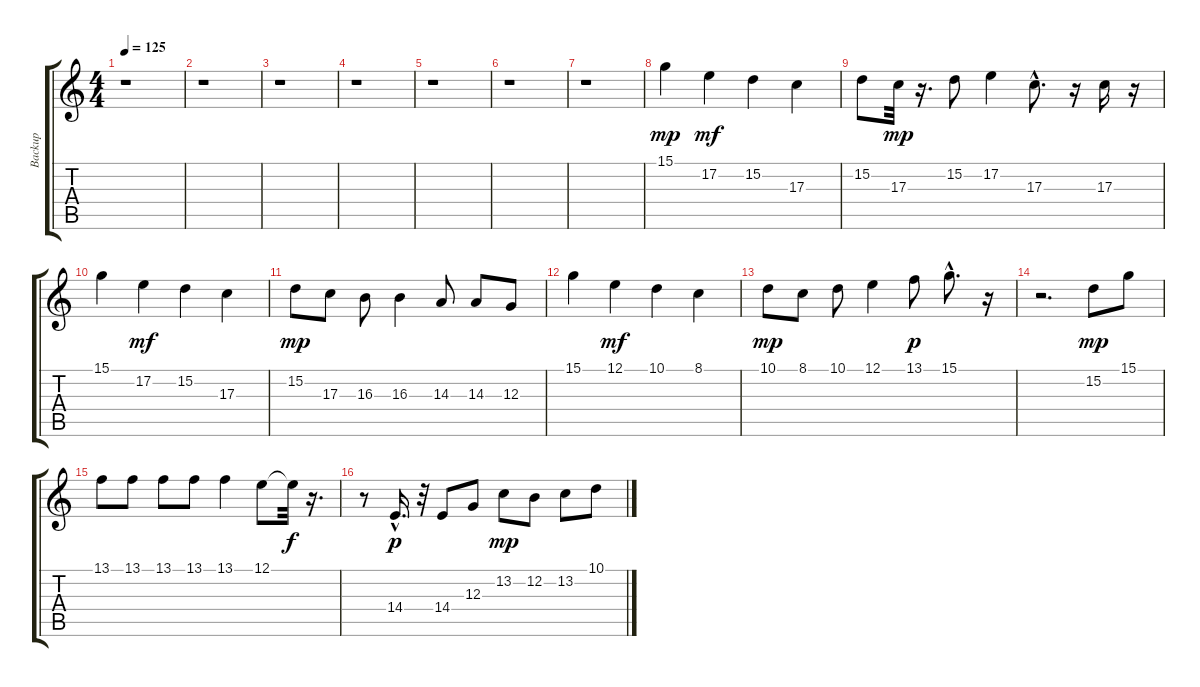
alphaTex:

\track ("Backup" "Backup") {instrument synthvoice}
\staff {score tabs}
\tuning (E4 B3 G3 D3 A2 E2) {hide}
\ts (4 4)
\tempo 125
\clef g2
\ks c
r.1{dy p} |
r.1 |
r.1 |
r.1 |
r.1 |
r.1 |
r.1 |
15.1.4{dy mp volume 9} 17.2.4{dy mf volume 10} 15.2.4{volume 12} 17.3.4{volume 14} |
15.2.8{volume 13} 17.3.32{dy mp volume 13} r.16{d} 15.2.8{volume 13} 17.2.4{volume 12} 17.3{hac}.8{d volume 11} r.16 17.3.16{volume 12} r.16 |
15.1.4{volume 10} 17.2.4{dy mf volume 12} 15.2.4{volume 12} 17.3.4{volume 14} |
15.2.8{dy mp volume 12} 17.3.8{volume 13} 16.3.8{volume 12} 16.3.4 14.3.8{volume 11} 14.3.8 12.3.8 |
15.1.4{volume 10} 12.1.4{dy mf volume 12} 10.1.4{volume 14} 8.1.4{volume 14} |
10.1.8{dy mp volume 14} 8.1.8{volume 12} 10.1.8{volume 13} 12.1.4 13.1.8{dy p volume 12} 15.1{hac}.8{d volume 13} r.16 |
r.2{d} 15.2.8{dy mp volume 11} 15.1.8{volume 12} |
13.1.8{volume 12} 13.1.8{volume 13} 13.1.8 13.1.8 13.1.4{volume 12} 12.1.8{volume 12} 12.1{t}.32{dy f} r.16{d} |
r.8 14.4{hac}.16{d dy p volume 11} r.32 14.4.8{volume 12} 12.3.8 13.2.8{dy mp} 12.2.8 13.2.8 10.1.8
